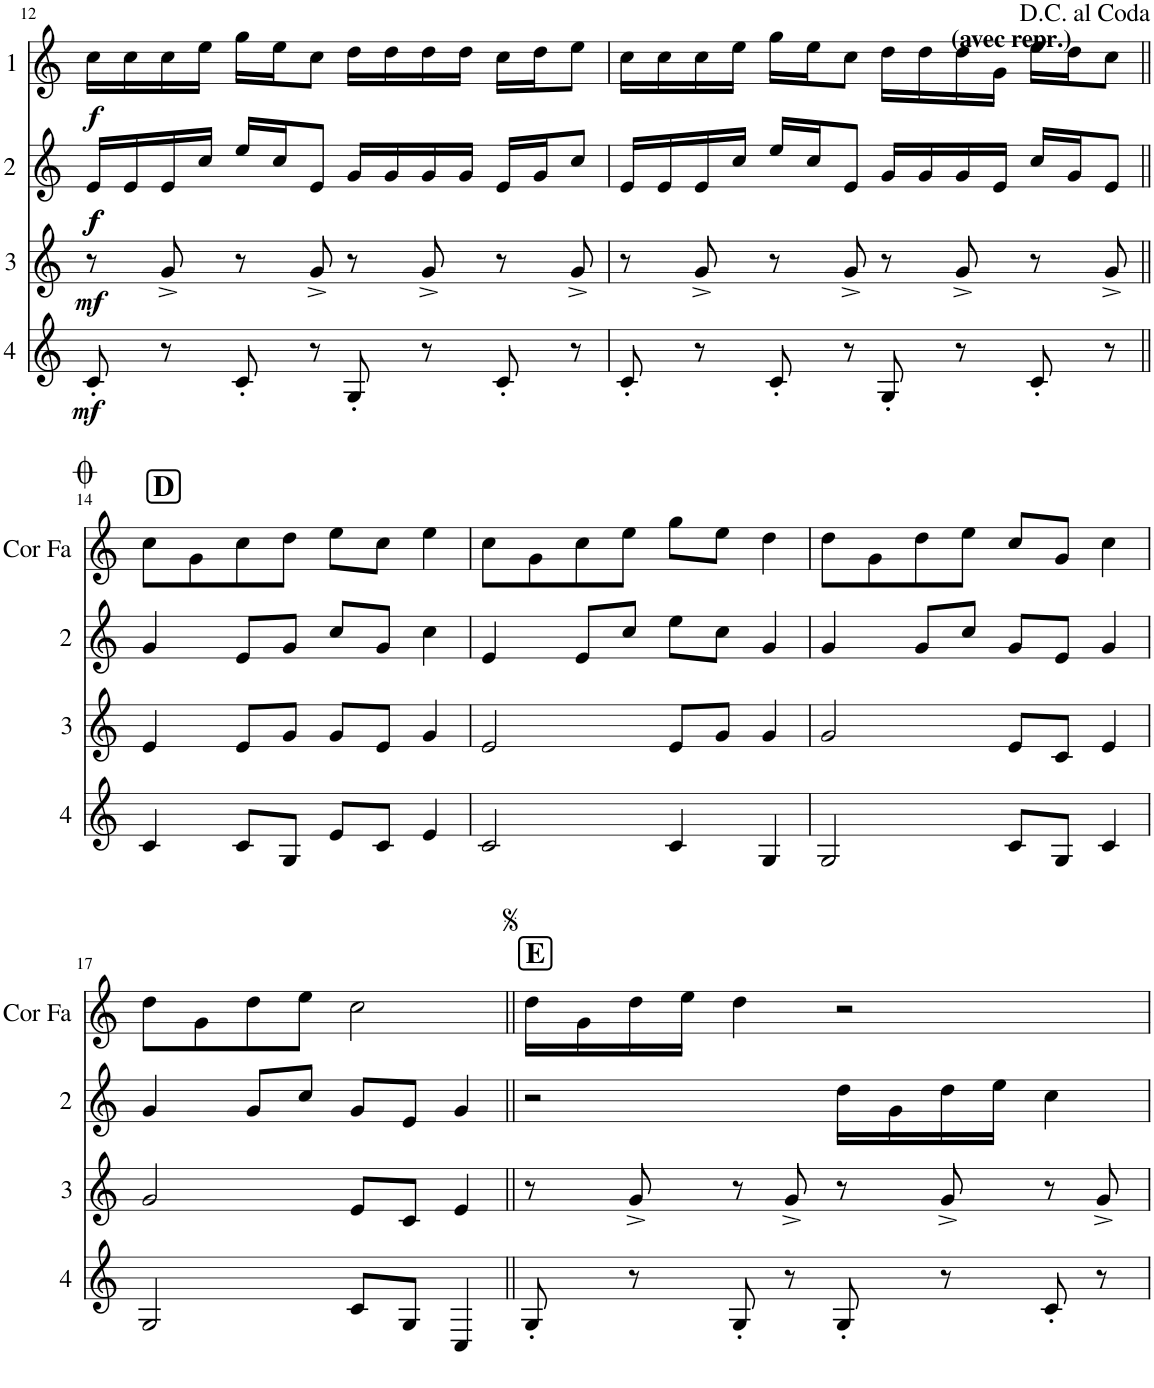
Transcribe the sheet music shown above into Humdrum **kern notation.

**kern	**dynam	**kern	**dynam	**kern	**dynam	**kern	**dynam
*part4	*part4	*part3	*part3	*part2	*part2	*part1	*part1
*staff4	*staff4	*staff3	*staff3	*staff2	*staff2	*staff1	*staff1
*I"Cor 4	*	*I"Cor 3	*	*I"Cor 2	*	*I"Cor 1	*
!!LO:PB:g=z
*clefG2	*	*clefG2	*	*clefG2	*	*clefG2	*
*Trd4c7	*	*Trd4c7	*	*Trd4c7	*	*Trd4c7	*
*k[]	*	*k[]	*	*k[]	*	*k[]	*
*M4/4	*	*M4/4	*	*M4/4	*	*M4/4	*
=12	=12	=12	=12	=12	=12	=12	=12
!	!LO:DY:b	!	!LO:DY:b	!	!LO:DY:b	!	!
!	!	!	!	!	!LO:DY:n=1:b	!	!LO:DY:b
8c'/	mf	8r	mf	16e/LL	f f	16cc\LL	f
.	.	.	.	16e/	.	16cc\	.
8r	.	8g^/	.	16e/	.	16cc\	.
.	.	.	.	16cc/JJ	.	16ee\JJ	.
8c'/	.	8r	.	16ee/LL	.	16gg\LL	.
.	.	.	.	16cc/J	.	16ee\J	.
8r	.	8g^/	.	8e/J	.	8cc\J	.
8G'/	.	8r	.	16g/LL	.	16dd\LL	.
.	.	.	.	16g/	.	16dd\	.
8r	.	8g^/	.	16g/	.	16dd\	.
.	.	.	.	16g/JJ	.	16dd\JJ	.
8c'/	.	8r	.	16e/LL	.	16cc\LL	.
.	.	.	.	16g/J	.	16dd\J	.
8r	.	8g^/	.	8cc/J	.	8ee\J	.
=13	=13	=13	=13	=13	=13	=13	=13
8c'/	.	8r	.	16e/LL	.	16cc\LL	.
.	.	.	.	16e/	.	16cc\	.
8r	.	8g^/	.	16e/	.	16cc\	.
.	.	.	.	16cc/JJ	.	16ee\JJ	.
8c'/	.	8r	.	16ee/LL	.	16gg\LL	.
.	.	.	.	16cc/J	.	16ee\J	.
8r	.	8g^/	.	8e/J	.	8cc\J	.
8G'/	.	8r	.	16g/LL	.	16dd\LL	.
.	.	.	.	16g/	.	16dd\	.
!	!	!	!	!	!	!LO:TX:a:B:t=(avec repr.)	!
8r	.	8g^/	.	16g/	.	16dd\	.
.	.	.	.	16e/JJ	.	16g\JJ	.
8c'/	.	8r	.	16cc/LL	.	16ee\LL	.
.	.	.	.	16g/J	.	16dd\J	.
8r	.	8g^/	.	8e/J	.	8cc\J	.
!!LO:LB:g=z
!!LO:REH:place=s1:a:B:cj:fs=14:t=D
=14||	=14||	=14||	=14||	=14||	=14||	=14||	=14||
4c/	.	4e/	.	4g/	.	8cc\L	.
.	.	.	.	.	.	8g\	.
8c/L	.	8e/L	.	8e/L	.	8cc\	.
8G/J	.	8g/J	.	8g/J	.	8dd\J	.
8e/L	.	8g/L	.	8cc/L	.	8ee\L	.
8c/J	.	8e/J	.	8g/J	.	8cc\J	.
4e/	.	4g/	.	4cc\	.	4ee\	.
=15	=15	=15	=15	=15	=15	=15	=15
2c/	.	2e/	.	4e/	.	8cc\L	.
.	.	.	.	.	.	8g\	.
.	.	.	.	8e/L	.	8cc\	.
.	.	.	.	8cc/J	.	8ee\J	.
4c/	.	8e/L	.	8ee\L	.	8gg\L	.
.	.	8g/J	.	8cc\J	.	8ee\J	.
4G/	.	4g/	.	4g/	.	4dd\	.
=16	=16	=16	=16	=16	=16	=16	=16
2G/	.	2g/	.	4g/	.	8dd\L	.
.	.	.	.	.	.	8g\	.
.	.	.	.	8g/L	.	8dd\	.
.	.	.	.	8cc/J	.	8ee\J	.
8c/L	.	8e/L	.	8g/L	.	8cc/L	.
8G/J	.	8c/J	.	8e/J	.	8g/J	.
4c/	.	4e/	.	4g/	.	4cc\	.
!!LO:LB:g=z
=17	=17	=17	=17	=17	=17	=17	=17
2G/	.	2g/	.	4g/	.	8dd\L	.
.	.	.	.	.	.	8g\	.
.	.	.	.	8g/L	.	8dd\	.
.	.	.	.	8cc/J	.	8ee\J	.
8c/L	.	8e/L	.	8g/L	.	2cc\	.
8G/J	.	8c/J	.	8e/J	.	.	.
4C/	.	4e/	.	4g/	.	.	.
!!LO:REH:place=s1:a:B:cj:fs=14:t=E
=18||	=18||	=18||	=18||	=18||	=18||	=18||	=18||
8G'/	.	8r	.	2r	.	16dd\LL	.
.	.	.	.	.	.	16g\	.
8r	.	8g^/	.	.	.	16dd\	.
.	.	.	.	.	.	16ee\JJ	.
8G'/	.	8r	.	.	.	4dd\	.
8r	.	8g^/	.	.	.	.	.
8G'/	.	8r	.	16dd\LL	.	2r	.
.	.	.	.	16g\	.	.	.
8r	.	8g^/	.	16dd\	.	.	.
.	.	.	.	16ee\JJ	.	.	.
8c'/	.	8r	.	4cc\	.	.	.
8r	.	8g^/	.	.	.	.	.
=	=	=	=	=	=	=	=
*-	*-	*-	*-	*-	*-	*-	*-
